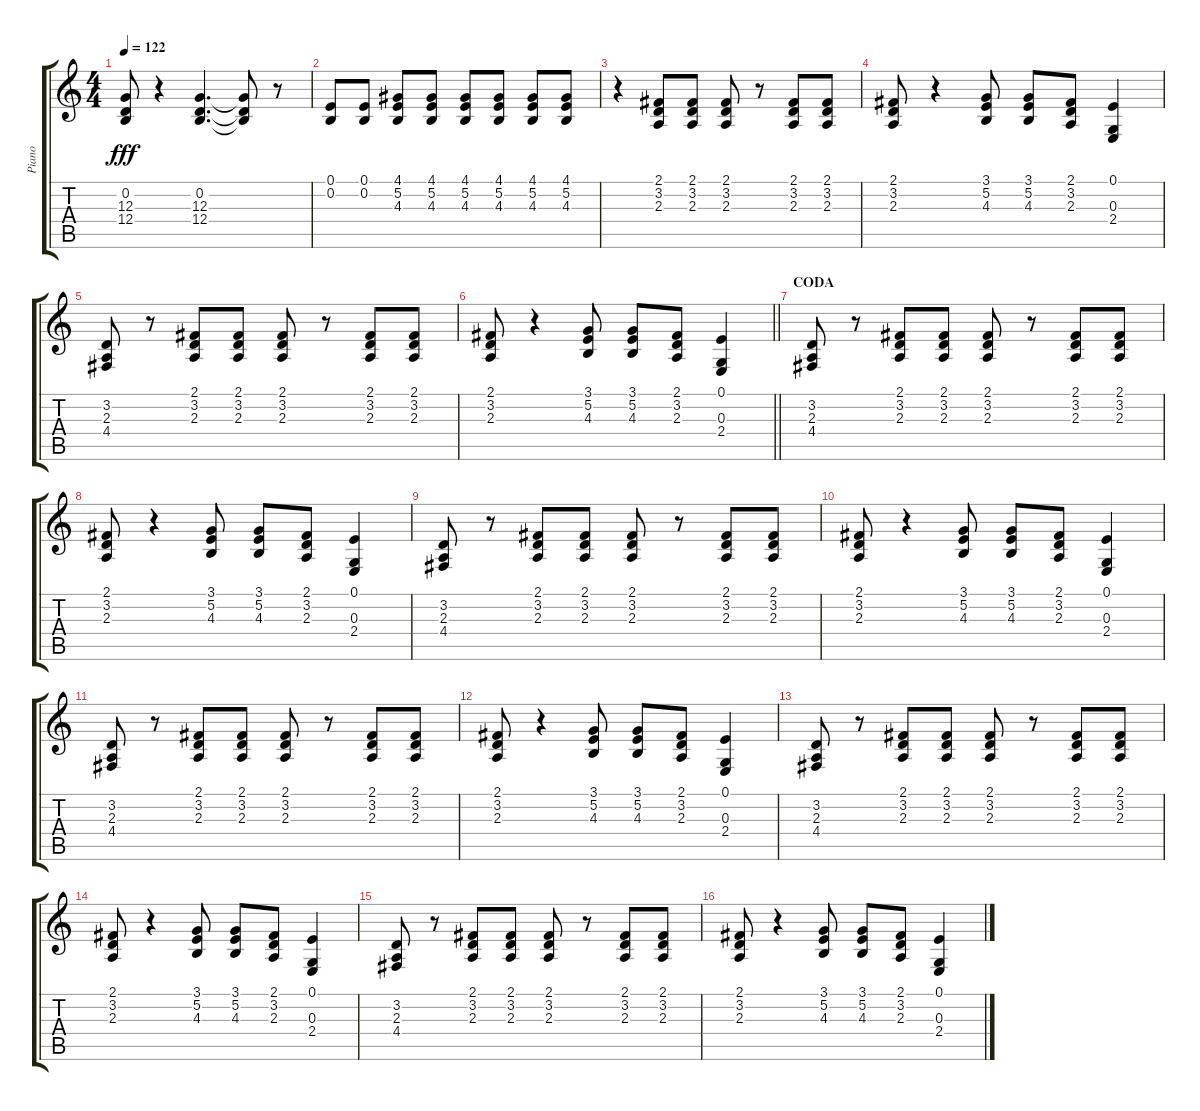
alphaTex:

\track ("Piano" "Piano") {instrument electricgrandpiano}
\staff {score tabs}
\tuning (E4 B3 G3 D3 A2 E2) {hide}
\ts (4 4)
\tempo 122
\clef g2
\ks c
(0.2 12.3 12.4).8{dy fff} r.4 (0.2 12.3 12.4).4{d} (0.2{t} 12.3{t} 12.4{t}).8 r.8 |
(0.1 0.2).8 (0.1 0.2).8 (4.1 5.2 4.3).8 (4.1 5.2 4.3).8 (4.1 5.2 4.3).8 (4.1 5.2 4.3).8 (4.1 5.2 4.3).8 (4.1 5.2 4.3).8 |
r.4 (2.1 3.2 2.3).8 (2.1 3.2 2.3).8 (2.1 3.2 2.3).8 r.8 (2.1 3.2 2.3).8 (2.1 3.2 2.3).8 |
(2.1 3.2 2.3).8 r.4 (3.1 5.2 4.3).8 (3.1 5.2 4.3).8 (2.1 3.2 2.3).8 (0.1 0.3 2.4).4 |
(3.2 2.3 4.4).8 r.8 (2.1 3.2 2.3).8 (2.1 3.2 2.3).8 (2.1 3.2 2.3).8 r.8 (2.1 3.2 2.3).8 (2.1 3.2 2.3).8 |
\barLineRight lightlight
(2.1 3.2 2.3).8 r.4 (3.1 5.2 4.3).8 (3.1 5.2 4.3).8 (2.1 3.2 2.3).8 (0.1 0.3 2.4).4 |
\section ("" "CODA")
(3.2 2.3 4.4).8 r.8 (2.1 3.2 2.3).8 (2.1 3.2 2.3).8 (2.1 3.2 2.3).8 r.8 (2.1 3.2 2.3).8 (2.1 3.2 2.3).8 |
(2.1 3.2 2.3).8 r.4 (3.1 5.2 4.3).8 (3.1 5.2 4.3).8 (2.1 3.2 2.3).8 (0.1 0.3 2.4).4 |
(3.2 2.3 4.4).8 r.8 (2.1 3.2 2.3).8 (2.1 3.2 2.3).8 (2.1 3.2 2.3).8 r.8 (2.1 3.2 2.3).8 (2.1 3.2 2.3).8 |
(2.1 3.2 2.3).8 r.4 (3.1 5.2 4.3).8 (3.1 5.2 4.3).8 (2.1 3.2 2.3).8 (0.1 0.3 2.4).4 |
(3.2 2.3 4.4).8 r.8 (2.1 3.2 2.3).8 (2.1 3.2 2.3).8 (2.1 3.2 2.3).8 r.8 (2.1 3.2 2.3).8 (2.1 3.2 2.3).8 |
(2.1 3.2 2.3).8 r.4 (3.1 5.2 4.3).8 (3.1 5.2 4.3).8 (2.1 3.2 2.3).8 (0.1 0.3 2.4).4 |
(3.2 2.3 4.4).8 r.8 (2.1 3.2 2.3).8 (2.1 3.2 2.3).8 (2.1 3.2 2.3).8 r.8 (2.1 3.2 2.3).8 (2.1 3.2 2.3).8 |
(2.1 3.2 2.3).8 r.4 (3.1 5.2 4.3).8 (3.1 5.2 4.3).8 (2.1 3.2 2.3).8 (0.1 0.3 2.4).4 |
(3.2 2.3 4.4).8 r.8 (2.1 3.2 2.3).8 (2.1 3.2 2.3).8 (2.1 3.2 2.3).8 r.8 (2.1 3.2 2.3).8 (2.1 3.2 2.3).8 |
(2.1 3.2 2.3).8 r.4 (3.1 5.2 4.3).8 (3.1 5.2 4.3).8 (2.1 3.2 2.3).8 (0.1 0.3 2.4).4
